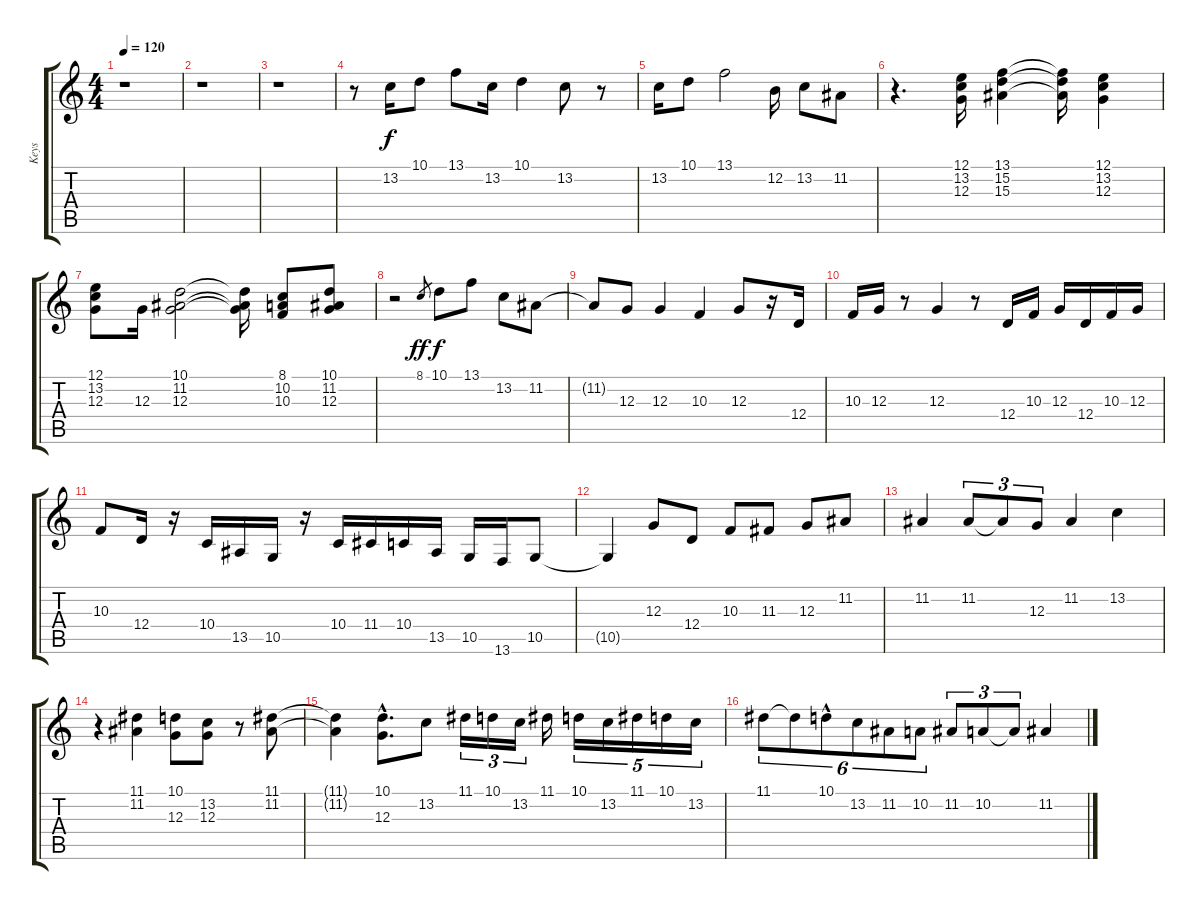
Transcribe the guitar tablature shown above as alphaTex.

\track ("Keys" "Keys") {instrument rockorgan}
\staff {score tabs}
\tuning (E4 B3 G3 D3 A2 E2) {hide}
\ts (4 4)
\tempo 120
\clef g2
\ks c
r.1{dy f} |
r.1 |
r.1 |
r.8 13.2.16 10.1.8 13.1.8 13.2.16 10.1.4 13.2.8 r.8 |
13.2.16 10.1.8 13.1.2 12.2.16 13.2.8 11.2.8 |
r.4{d} (12.1 13.2 12.3).16 (13.1 15.2 15.3).4 (13.1{t} 15.2{t} 15.3{t}).16 (12.1 13.2 12.3).4 |
(12.1 13.2 12.3).8 12.3.16 (10.1 11.2 12.3).2 (10.1{t} 11.2{t} 12.3{t}).16 (8.1 10.2 10.3).8 (10.1 11.2 12.3).8 |
r.2 8.1.8{gr dy ff} 10.1.8{dy f} 13.1.8 13.2.8 11.2.8 |
11.2{t}.8 12.3.8 12.3.4 10.3.4 12.3.8 r.16 12.4.16 |
10.3.16 12.3.16 r.8 12.3.4 r.8 12.4.16 10.3.16 12.3.16 12.4.16 10.3.16 12.3.16 |
10.3.8 12.4.16 r.16 10.4.16 13.5.16 10.5.16 r.16 10.4.16 11.4.16 10.4.16 13.5.16 10.5.16 13.6.16 10.5.8 |
10.5{t}.4 12.3.8 12.4.8 10.3.8 11.3.8 12.3.8 11.2.8 |
11.2.4 11.2.8{tu (3 2)} 11.2{t}.8{tu (3 2)} 12.3.8{tu (3 2)} 11.2.4 13.2.4 |
r.4 (11.1 11.2).4 (10.1 12.3).8 (13.2 12.3).8 r.8 (11.1 11.2).8 |
(11.1{t} 11.2{t}).4 (10.1{hac} 12.3{hac}).8{d} 13.2.8 11.1.16{tu (3 2)} 10.1.16{tu (3 2)} 13.2.16{tu (3 2)} 11.1.16 10.1.16{tu (5 4)} 13.2.16{tu (5 4)} 11.1.16{tu (5 4)} 10.1.16{tu (5 4)} 13.2.16{tu (5 4)} |
11.1.8{tu (6 4)} 11.1{t}.8{tu (6 4)} 10.1{hac}.8{tu (6 4)} 13.2.8{tu (6 4)} 11.2.8{tu (6 4)} 10.2.8{tu (6 4)} 11.2.8{tu (3 2)} 10.2.8{tu (3 2)} 10.2{t}.8{tu (3 2)} 11.2.4
